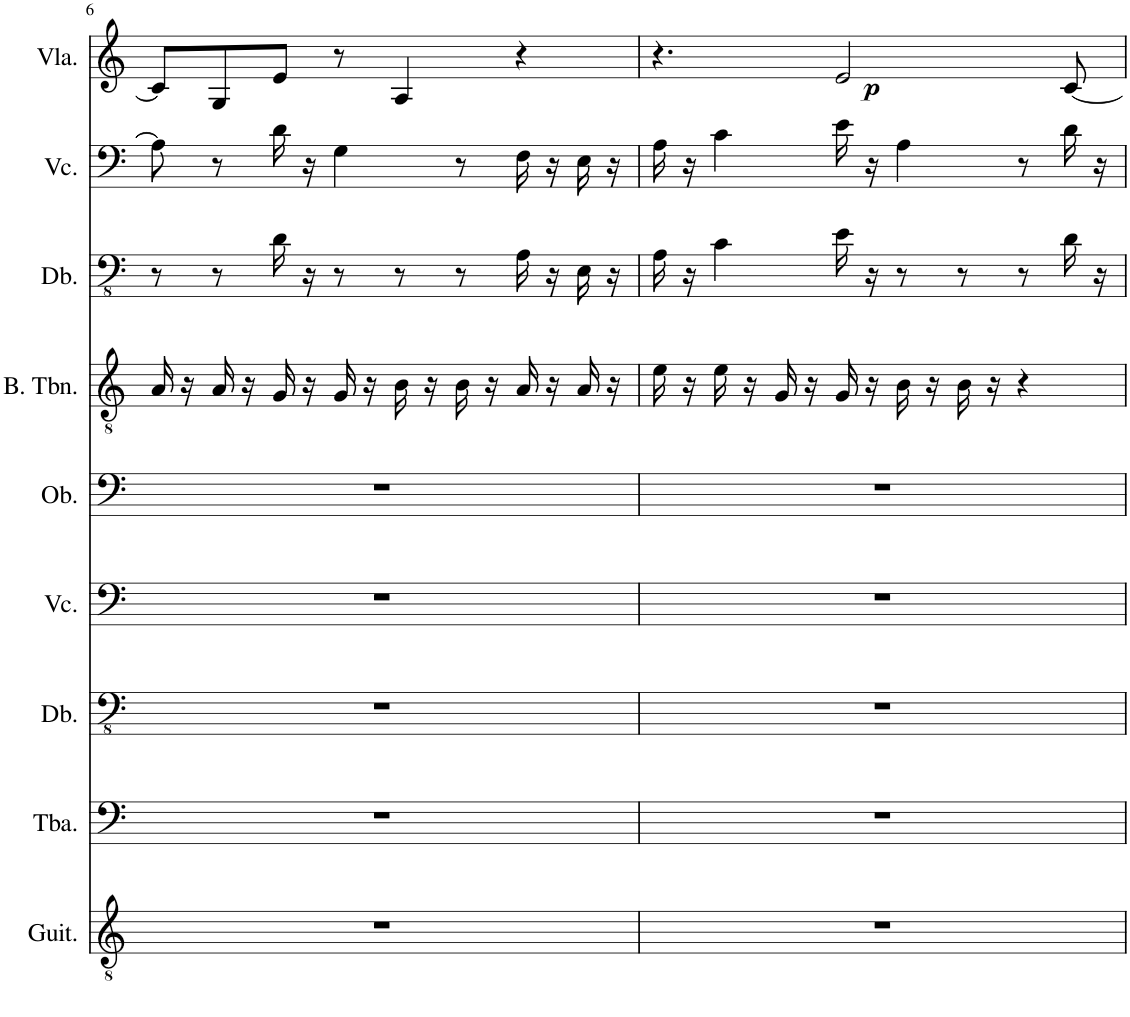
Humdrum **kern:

**kern	**kern	**kern	**kern	**kern	**kern	**kern	**kern	**kern	**dynam
*part9	*part8	*part7	*part6	*part5	*part4	*part3	*part2	*part1	*part1
*staff9	*staff8	*staff7	*staff6	*staff5	*staff4	*staff3	*staff2	*staff1	*staff1
*I"Classical Guitar	*I"Tuba	*I"Double Bass	*I"Violoncello	*I"Oboe	*I"Bass Trombone	*I"Double Bass	*I"Violoncello	*I"Viola	*
*I'Guit.	*I'Tba.	*I'Db.	*I'Vc.	*I'Ob.	*I'B. Tbn.	*I'Db.	*I'Vc.	*I'Vla.	*
!!LO:PB:g=z
*clefGv2	*clefF4	*clefFv4	*clefF4	*clefF4	*clefGv2	*clefFv4	*clefF4	*clefG2	*
*	*	*Trd7c12	*	*	*	*Trd7c12	*	*	*
*k[]	*k[]	*k[]	*k[]	*k[]	*k[]	*k[]	*k[]	*k[]	*
*M4/4	*M4/4	*M4/4	*M4/4	*M4/4	*M4/4	*M4/4	*M4/4	*M4/4	*
=6	=6	=6	=6	=6	=6	=6	=6	=6	=6
1r	1r	1r	1r	1r	16A/	8r	8A\]	8c/L]	.
.	.	.	.	.	16r	.	.	.	.
.	.	.	.	.	16A/	8r	8r	8G/	.
.	.	.	.	.	16r	.	.	.	.
.	.	.	.	.	16G/	16D\	16d\	8e/J	.
.	.	.	.	.	16r	16r	16r	.	.
.	.	.	.	.	16G/	8r	4G\	8r	.
.	.	.	.	.	16r	.	.	.	.
.	.	.	.	.	16B\	8r	.	4A/	.
.	.	.	.	.	16r	.	.	.	.
.	.	.	.	.	16B\	8r	8r	.	.
.	.	.	.	.	16r	.	.	.	.
.	.	.	.	.	16A/	16AA\	16F\	4r	.
.	.	.	.	.	16r	16r	16r	.	.
.	.	.	.	.	16A/	16EE\	16E\	.	.
.	.	.	.	.	16r	16r	16r	.	.
=7	=7	=7	=7	=7	=7	=7	=7	=7	=7
1r	1r	1r	1r	1r	16e\	16AA\	16A\	4.r	.
.	.	.	.	.	16r	16r	16r	.	.
.	.	.	.	.	16e\	4C\	4c\	.	.
.	.	.	.	.	16r	.	.	.	.
.	.	.	.	.	16G/	.	.	.	.
.	.	.	.	.	16r	.	.	.	.
!	!	!	!	!	!	!	!	!	!LO:DY:b
.	.	.	.	.	16G/	16E\	16e\	2e/	p
.	.	.	.	.	16r	16r	16r	.	.
.	.	.	.	.	16B\	8r	4A\	.	.
.	.	.	.	.	16r	.	.	.	.
.	.	.	.	.	16B\	8r	.	.	.
.	.	.	.	.	16r	.	.	.	.
.	.	.	.	.	4r	8r	8r	.	.
.	.	.	.	.	.	16D\	16d\	[8c/	.
.	.	.	.	.	.	16r	16r	.	.
=	=	=	=	=	=	=	=	=	=
*-	*-	*-	*-	*-	*-	*-	*-	*-	*-
